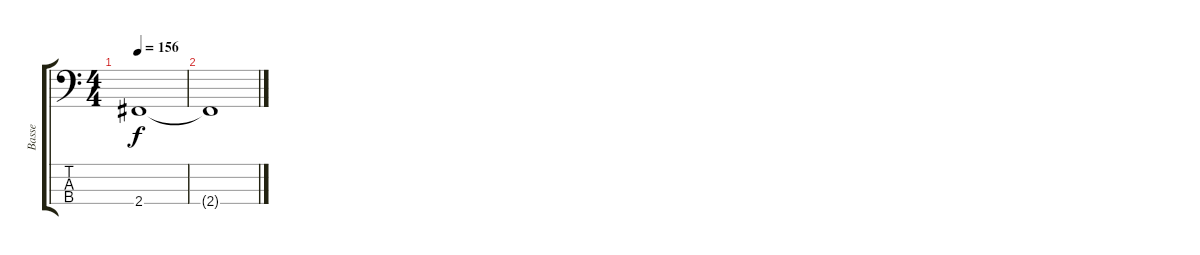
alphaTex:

\track ("Basse" "Basse") {instrument electricbasspick}
\staff {score tabs}
\tuning (G2 D2 A1 E1) {hide}
\ts (4 4)
\tempo 156
\clef f4
\ks c
2.4{t}.1{dy f volume 0} |
2.4{t}.1
